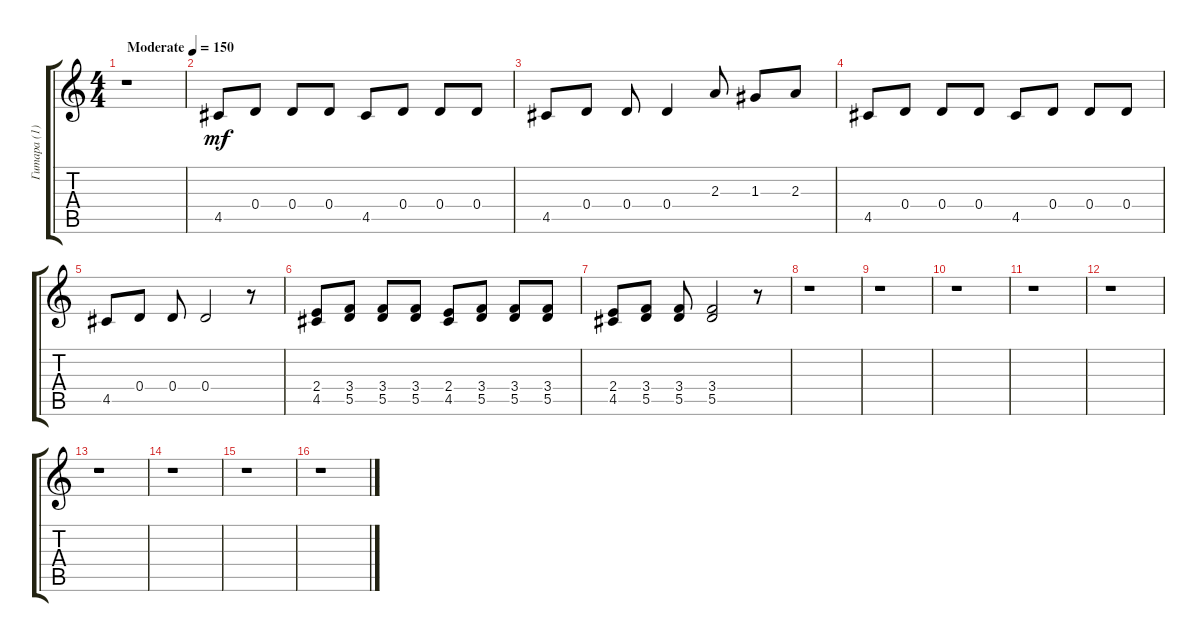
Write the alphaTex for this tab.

\track ("Гитара (1)" "Гитара (1)") {instrument distortionguitar}
\staff {score tabs}
\tuning (E4 B3 G3 D3 A2 E2) {hide}
\ts (4 4)
\tempo (150 "Moderate")
\clef g2
\ks c
r.1{dy mf instrument distortionguitar} |
4.5.8 0.4.8 0.4.8 0.4.8 4.5.8 0.4.8 0.4.8 0.4.8 |
4.5.8 0.4.8 0.4.8 0.4.4 2.3.8 1.3.8 2.3.8 |
4.5.8 0.4.8 0.4.8 0.4.8 4.5.8 0.4.8 0.4.8 0.4.8 |
4.5.8 0.4.8 0.4.8 0.4.2 r.8 |
(2.4 4.5).8 (3.4 5.5).8 (3.4 5.5).8 (3.4 5.5).8 (2.4 4.5).8 (3.4 5.5).8 (3.4 5.5).8 (3.4 5.5).8 |
(2.4 4.5).8 (3.4 5.5).8 (3.4 5.5).8 (3.4 5.5).2 r.8 |
r.1 |
r.1 |
r.1 |
r.1 |
r.1 |
r.1 |
r.1 |
r.1 |
r.1
